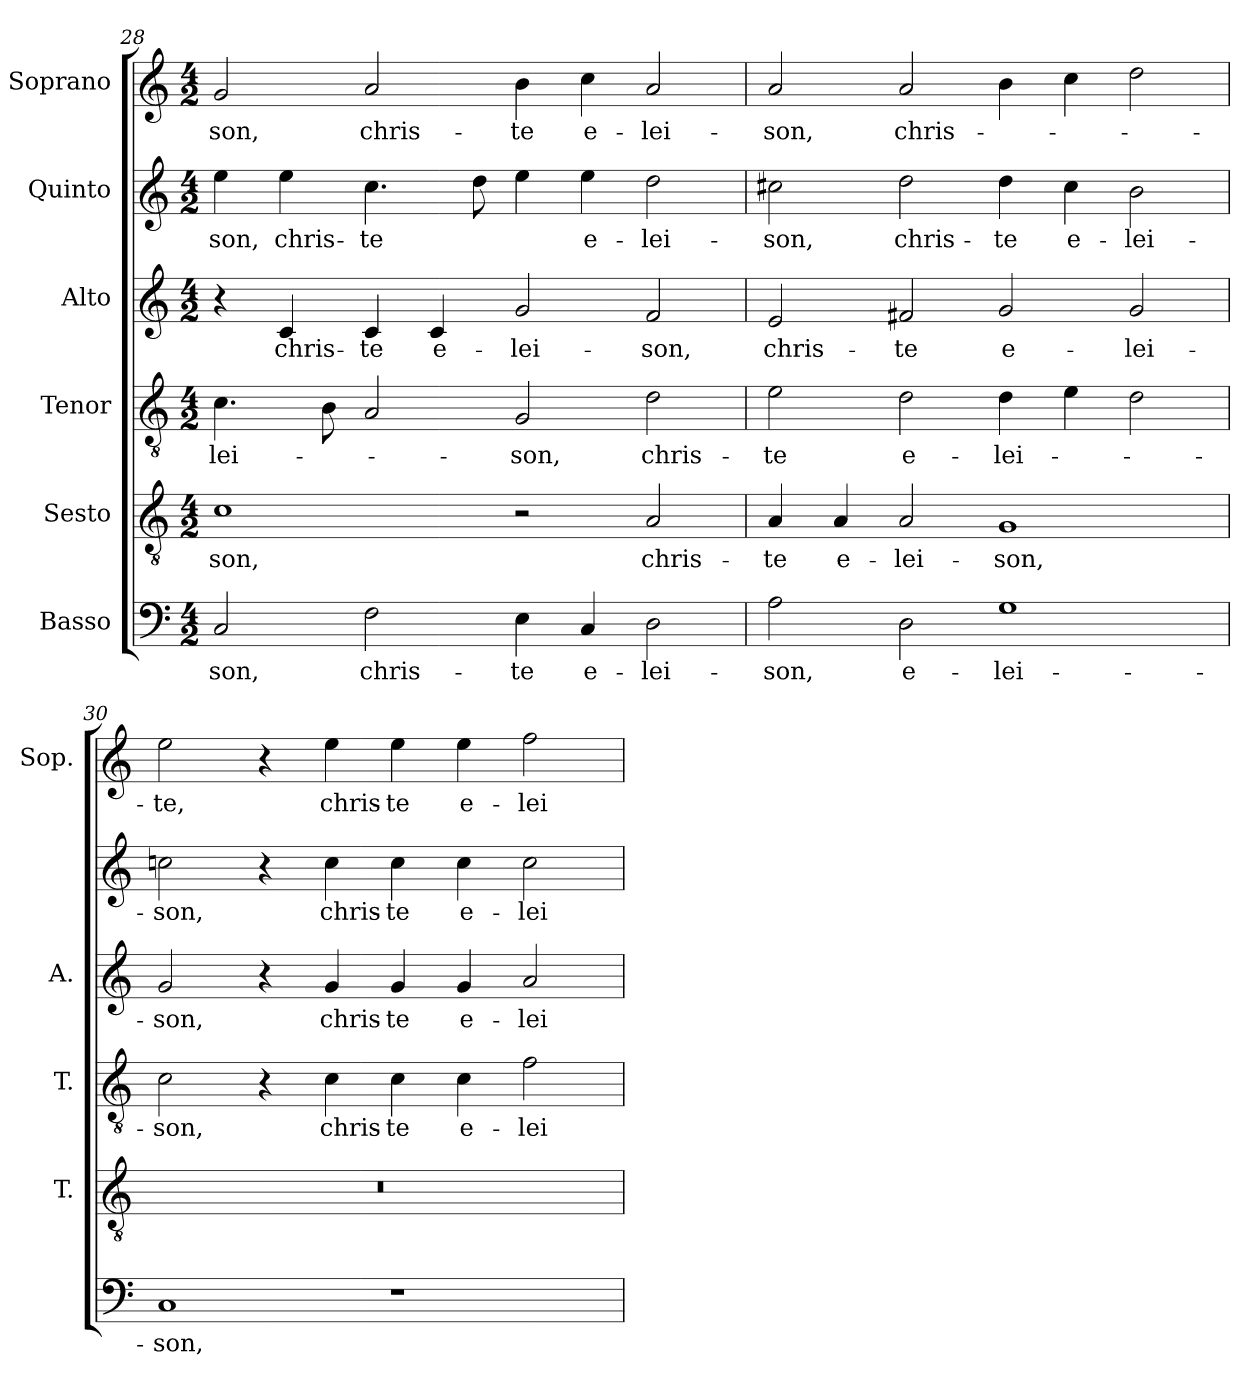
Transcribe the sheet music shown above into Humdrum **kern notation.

**kern	**text	**kern	**text	**kern	**text	**kern	**text	**kern	**text	**kern	**text
*part6	*part6	*part5	*part5	*part4	*part4	*part3	*part3	*part2	*part2	*part1	*part1
*staff6	*staff6	*staff5	*staff5	*staff4	*staff4	*staff3	*staff3	*staff2	*staff2	*staff1	*staff1
*I"Basso	*	*I"Sesto	*	*I"Tenor	*	*I"Alto	*	*I"Quinto	*	*I"Soprano	*
*	*	*I'T.	*	*I'T.	*	*I'A.	*	*	*	*I'Sop.	*
*clefF4	*	*clefGv2	*	*clefGv2	*	*clefG2	*	*clefG2	*	*clefG2	*
*	*	*ITrd7c12	*	*ITrd7c12	*	*	*	*	*	*	*
*k[]	*	*k[]	*	*k[]	*	*k[]	*	*k[]	*	*k[]	*
*C:	*	*C:	*	*C:	*	*C:	*	*C:	*	*C:	*
*M4/2	*	*M4/2	*	*M4/2	*	*M4/2	*	*M4/2	*	*M4/2	*
=28	=28	=28	=28	=28	=28	=28	=28	=28	=28	=28	=28
!	!LO:LY:b:color=#000000	!	!	!	!	!	!	!	!	!	!
!	!	!	!LO:LY:b:color=#000000	!	!	!	!	!	!	!	!
!	!	!	!	!	!LO:LY:b:color=#000000	!	!	!	!	!	!
!	!	!	!	!	!	!	!	!	!LO:LY:b:color=#000000	!	!
!	!	!	!	!	!	!	!	!	!	!	!LO:LY:b:color=#000000
2Ci/	-son,	1Ci	-son,	4.Ci\	-lei-	4r	.	4eei\	-son,	2gi/	-son,
!	!	!	!	!	!	!	!LO:LY:b:color=#000000	!	!	!	!
!	!	!	!	!	!	!	!	!	!LO:LY:b:color=#000000	!	!
.	.	.	.	.	.	4ci/	chris-	4eei\	chris-	.	.
.	.	.	.	8BBi\	.	.	.	.	.	.	.
!	!LO:LY:b:color=#000000	!	!	!	!	!	!	!	!	!	!
!	!	!	!	!	!	!	!LO:LY:b:color=#000000	!	!	!	!
!	!	!	!	!	!	!	!	!	!LO:LY:b:color=#000000	!	!
!	!	!	!	!	!	!	!	!	!	!	!LO:LY:b:color=#000000
2Fi\	chris-	.	.	2AAi/	.	4ci/	-te	4.cci\	-te	2ai/	chris-
!	!	!	!	!	!	!	!LO:LY:b:color=#000000	!	!	!	!
.	.	.	.	.	.	4ci/	e-	.	.	.	.
.	.	.	.	.	.	.	.	8ddi\	.	.	.
!	!LO:LY:b:color=#000000	!	!	!	!	!	!	!	!	!	!
!	!	!	!	!	!LO:LY:b:color=#000000	!	!	!	!	!	!
!	!	!	!	!	!	!	!LO:LY:b:color=#000000	!	!	!	!
!	!	!	!	!	!	!	!	!	!	!	!LO:LY:b:color=#000000
4Ei\	-te	2r	.	2GGi/	-son,	2gi/	-lei-	4eei\	.	4bi\	-te
!	!LO:LY:b:color=#000000	!	!	!	!	!	!	!	!	!	!
!	!	!	!	!	!	!	!	!	!LO:LY:b:color=#000000	!	!
!	!	!	!	!	!	!	!	!	!	!	!LO:LY:b:color=#000000
4Ci/	e-	.	.	.	.	.	.	4eei\	e-	4cci\	e-
!	!LO:LY:b:color=#000000	!	!	!	!	!	!	!	!	!	!
!	!	!	!LO:LY:b:color=#000000	!	!	!	!	!	!	!	!
!	!	!	!	!	!LO:LY:b:color=#000000	!	!	!	!	!	!
!	!	!	!	!	!	!	!LO:LY:b:color=#000000	!	!	!	!
!	!	!	!	!	!	!	!	!	!LO:LY:b:color=#000000	!	!
!	!	!	!	!	!	!	!	!	!	!	!LO:LY:b:color=#000000
2Di\	-lei-	2AAi/	chris-	2Di\	chris-	2fi/	-son,	2ddi\	-lei-	2ai/	-lei-
=29	=29	=29	=29	=29	=29	=29	=29	=29	=29	=29	=29
!	!LO:LY:b:color=#000000	!	!	!	!	!	!	!	!	!	!
!	!	!	!LO:LY:b:color=#000000	!	!	!	!	!	!	!	!
!	!	!	!	!	!LO:LY:b:color=#000000	!	!	!	!	!	!
!	!	!	!	!	!	!	!LO:LY:b:color=#000000	!	!	!	!
!	!	!	!	!	!	!	!	!	!LO:LY:b:color=#000000	!	!
!	!	!	!	!	!	!	!	!	!	!	!LO:LY:b:color=#000000
2Ai\	-son,	4AAi/	-te	2Ei\	-te	2ei/	chris-	2cc#Xi\	-son,	2ai/	-son,
!	!	!	!LO:LY:b:color=#000000	!	!	!	!	!	!	!	!
.	.	4AAi/	e-	.	.	.	.	.	.	.	.
!	!LO:LY:b:color=#000000	!	!	!	!	!	!	!	!	!	!
!	!	!	!LO:LY:b:color=#000000	!	!	!	!	!	!	!	!
!	!	!	!	!	!LO:LY:b:color=#000000	!	!	!	!	!	!
!	!	!	!	!	!	!	!LO:LY:b:color=#000000	!	!	!	!
!	!	!	!	!	!	!	!	!	!LO:LY:b:color=#000000	!	!
!	!	!	!	!	!	!	!	!	!	!	!LO:LY:b:color=#000000
2Di\	e-	2AAi/	-lei-	2Di\	e-	2f#Xi/	-te	2ddi\	chris-	2ai/	chris-
!	!LO:LY:b:color=#000000	!	!	!	!	!	!	!	!	!	!
!	!	!	!LO:LY:b:color=#000000	!	!	!	!	!	!	!	!
!	!	!	!	!	!LO:LY:b:color=#000000	!	!	!	!	!	!
!	!	!	!	!	!	!	!LO:LY:b:color=#000000	!	!	!	!
!	!	!	!	!	!	!	!	!	!LO:LY:b:color=#000000	!	!
1Gi	-lei-	1GGi	-son,	4Di\	-lei-	2gi/	e-	4ddi\	-te	4bi\	.
!	!	!	!	!	!	!	!	!	!LO:LY:b:color=#000000	!	!
.	.	.	.	4Ei\	.	.	.	4cc#i\	e-	4cci\	.
!	!	!	!	!	!	!	!LO:LY:b:color=#000000	!	!	!	!
!	!	!	!	!	!	!	!	!	!LO:LY:b:color=#000000	!	!
.	.	.	.	2Di\	.	2gi/	-lei-	2bi\	-lei-	2ddi\	.
!!LO:PB:g=z
=30	=30	=30	=30	=30	=30	=30	=30	=30	=30	=30	=30
!	!LO:LY:b:color=#000000	!LO:N:vis=1	!	!	!	!	!	!	!	!	!
!	!	!	!	!	!LO:LY:b:color=#000000	!	!	!	!	!	!
!	!	!	!	!	!	!	!LO:LY:b:color=#000000	!	!	!	!
!	!	!	!	!	!	!	!	!	!LO:LY:b:color=#000000	!	!
!	!	!	!	!	!	!	!	!	!	!	!LO:LY:b:color=#000000
1Ci	-son,	0r	.	2Ci\	-son,	2gi/	-son,	2ccni\	-son,	2eei\	-te,
.	.	.	.	4r	.	4r	.	4r	.	4r	.
!	!	!	!	!	!LO:LY:b:color=#000000	!	!	!	!	!	!
!	!	!	!	!	!	!	!LO:LY:b:color=#000000	!	!	!	!
!	!	!	!	!	!	!	!	!	!LO:LY:b:color=#000000	!	!
!	!	!	!	!	!	!	!	!	!	!	!LO:LY:b:color=#000000
.	.	.	.	4Ci\	chris-	4gi/	chris-	4cci\	chris-	4eei\	chris-
!	!	!	!	!	!LO:LY:b:color=#000000	!	!	!	!	!	!
!	!	!	!	!	!	!	!LO:LY:b:color=#000000	!	!	!	!
!	!	!	!	!	!	!	!	!	!LO:LY:b:color=#000000	!	!
!	!	!	!	!	!	!	!	!	!	!	!LO:LY:b:color=#000000
1r	.	.	.	4Ci\	-te	4gi/	-te	4cci\	-te	4eei\	-te
!	!	!	!	!	!LO:LY:b:color=#000000	!	!	!	!	!	!
!	!	!	!	!	!	!	!LO:LY:b:color=#000000	!	!	!	!
!	!	!	!	!	!	!	!	!	!LO:LY:b:color=#000000	!	!
!	!	!	!	!	!	!	!	!	!	!	!LO:LY:b:color=#000000
.	.	.	.	4Ci\	e-	4gi/	e-	4cci\	e-	4eei\	e-
!	!	!	!	!	!LO:LY:b:color=#000000	!	!	!	!	!	!
!	!	!	!	!	!	!	!LO:LY:b:color=#000000	!	!	!	!
!	!	!	!	!	!	!	!	!	!LO:LY:b:color=#000000	!	!
!	!	!	!	!	!	!	!	!	!	!	!LO:LY:b:color=#000000
.	.	.	.	2Fi\	-lei-	2ai/	-lei-	2cci\	-lei-	2ffi\	-lei-
=	=	=	=	=	=	=	=	=	=	=	=
*-	*-	*-	*-	*-	*-	*-	*-	*-	*-	*-	*-
